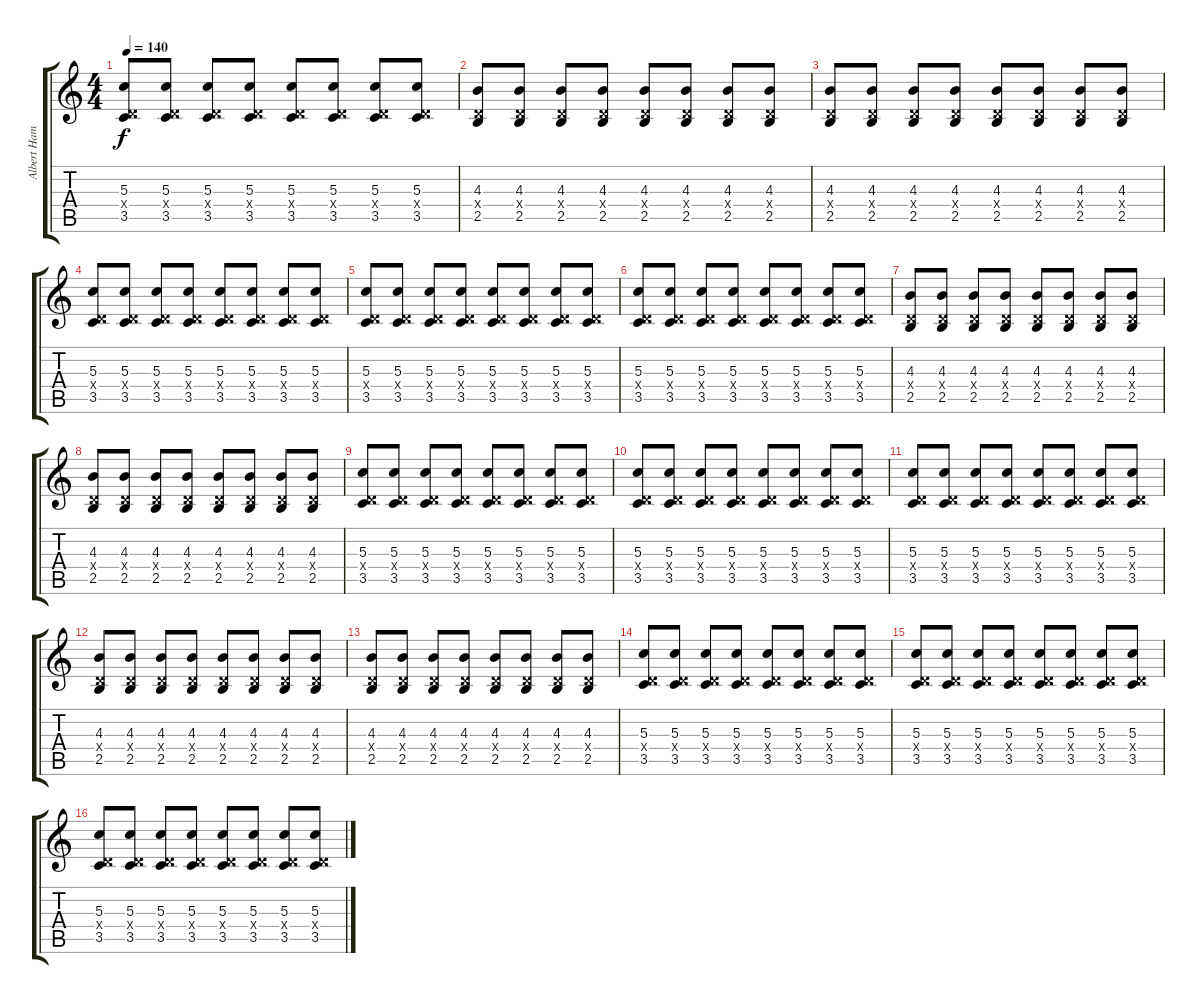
\track ("Albert Hammond Jr." "Albert Ham") {instrument overdrivenguitar}
\staff {score tabs}
\tuning (E4 B3 G3 D3 A2 E2) {hide}
\ts (4 4)
\tempo 140
\clef g2
\ks c
(5.3 0.4{x} 3.5).8{dy f} (5.3 0.4{x} 3.5).8 (5.3 0.4{x} 3.5).8 (5.3 0.4{x} 3.5).8 (5.3 0.4{x} 3.5).8 (5.3 0.4{x} 3.5).8 (5.3 0.4{x} 3.5).8 (5.3 0.4{x} 3.5).8 |
(4.3 0.4{x} 2.5).8 (4.3 0.4{x} 2.5).8 (4.3 0.4{x} 2.5).8 (4.3 0.4{x} 2.5).8 (4.3 0.4{x} 2.5).8 (4.3 0.4{x} 2.5).8 (4.3 0.4{x} 2.5).8 (4.3 0.4{x} 2.5).8 |
(4.3 0.4{x} 2.5).8 (4.3 0.4{x} 2.5).8 (4.3 0.4{x} 2.5).8 (4.3 0.4{x} 2.5).8 (4.3 0.4{x} 2.5).8 (4.3 0.4{x} 2.5).8 (4.3 0.4{x} 2.5).8 (4.3 0.4{x} 2.5).8 |
(5.3 0.4{x} 3.5).8 (5.3 0.4{x} 3.5).8 (5.3 0.4{x} 3.5).8 (5.3 0.4{x} 3.5).8 (5.3 0.4{x} 3.5).8 (5.3 0.4{x} 3.5).8 (5.3 0.4{x} 3.5).8 (5.3 0.4{x} 3.5).8 |
(5.3 0.4{x} 3.5).8 (5.3 0.4{x} 3.5).8 (5.3 0.4{x} 3.5).8 (5.3 0.4{x} 3.5).8 (5.3 0.4{x} 3.5).8 (5.3 0.4{x} 3.5).8 (5.3 0.4{x} 3.5).8 (5.3 0.4{x} 3.5).8 |
(5.3 0.4{x} 3.5).8 (5.3 0.4{x} 3.5).8 (5.3 0.4{x} 3.5).8 (5.3 0.4{x} 3.5).8 (5.3 0.4{x} 3.5).8 (5.3 0.4{x} 3.5).8 (5.3 0.4{x} 3.5).8 (5.3 0.4{x} 3.5).8 |
(4.3 0.4{x} 2.5).8 (4.3 0.4{x} 2.5).8 (4.3 0.4{x} 2.5).8 (4.3 0.4{x} 2.5).8 (4.3 0.4{x} 2.5).8 (4.3 0.4{x} 2.5).8 (4.3 0.4{x} 2.5).8 (4.3 0.4{x} 2.5).8 |
(4.3 0.4{x} 2.5).8 (4.3 0.4{x} 2.5).8 (4.3 0.4{x} 2.5).8 (4.3 0.4{x} 2.5).8 (4.3 0.4{x} 2.5).8 (4.3 0.4{x} 2.5).8 (4.3 0.4{x} 2.5).8 (4.3 0.4{x} 2.5).8 |
(5.3 0.4{x} 3.5).8 (5.3 0.4{x} 3.5).8 (5.3 0.4{x} 3.5).8 (5.3 0.4{x} 3.5).8 (5.3 0.4{x} 3.5).8 (5.3 0.4{x} 3.5).8 (5.3 0.4{x} 3.5).8 (5.3 0.4{x} 3.5).8 |
(5.3 0.4{x} 3.5).8 (5.3 0.4{x} 3.5).8 (5.3 0.4{x} 3.5).8 (5.3 0.4{x} 3.5).8 (5.3 0.4{x} 3.5).8 (5.3 0.4{x} 3.5).8 (5.3 0.4{x} 3.5).8 (5.3 0.4{x} 3.5).8 |
(5.3 0.4{x} 3.5).8 (5.3 0.4{x} 3.5).8 (5.3 0.4{x} 3.5).8 (5.3 0.4{x} 3.5).8 (5.3 0.4{x} 3.5).8 (5.3 0.4{x} 3.5).8 (5.3 0.4{x} 3.5).8 (5.3 0.4{x} 3.5).8 |
(4.3 0.4{x} 2.5).8 (4.3 0.4{x} 2.5).8 (4.3 0.4{x} 2.5).8 (4.3 0.4{x} 2.5).8 (4.3 0.4{x} 2.5).8 (4.3 0.4{x} 2.5).8 (4.3 0.4{x} 2.5).8 (4.3 0.4{x} 2.5).8 |
(4.3 0.4{x} 2.5).8 (4.3 0.4{x} 2.5).8 (4.3 0.4{x} 2.5).8 (4.3 0.4{x} 2.5).8 (4.3 0.4{x} 2.5).8 (4.3 0.4{x} 2.5).8 (4.3 0.4{x} 2.5).8 (4.3 0.4{x} 2.5).8 |
(5.3 0.4{x} 3.5).8 (5.3 0.4{x} 3.5).8 (5.3 0.4{x} 3.5).8 (5.3 0.4{x} 3.5).8 (5.3 0.4{x} 3.5).8 (5.3 0.4{x} 3.5).8 (5.3 0.4{x} 3.5).8 (5.3 0.4{x} 3.5).8 |
(5.3 0.4{x} 3.5).8 (5.3 0.4{x} 3.5).8 (5.3 0.4{x} 3.5).8 (5.3 0.4{x} 3.5).8 (5.3 0.4{x} 3.5).8 (5.3 0.4{x} 3.5).8 (5.3 0.4{x} 3.5).8 (5.3 0.4{x} 3.5).8 |
(5.3 0.4{x} 3.5).8 (5.3 0.4{x} 3.5).8 (5.3 0.4{x} 3.5).8 (5.3 0.4{x} 3.5).8 (5.3 0.4{x} 3.5).8 (5.3 0.4{x} 3.5).8 (5.3 0.4{x} 3.5).8 (5.3 0.4{x} 3.5).8
